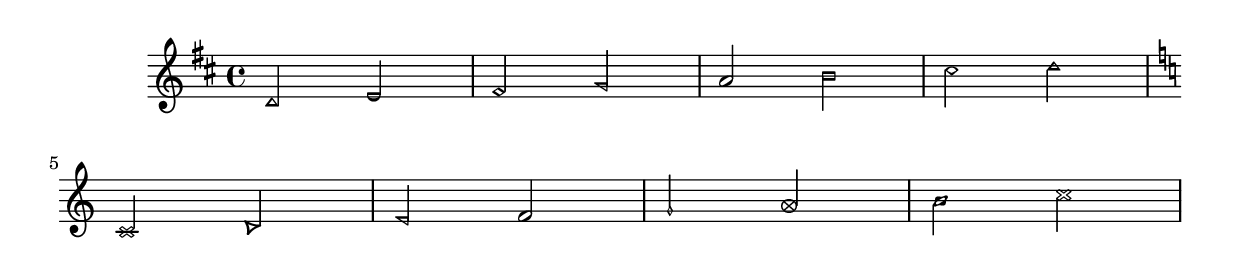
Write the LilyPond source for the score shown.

%% DO NOT EDIT this file manually; it is automatically
%% generated from LSR http://lsr.dsi.unimi.it
%% Make any changes in LSR itself, or in Documentation/snippets/new/ ,
%% and then run scripts/auxiliar/makelsr.py
%%
%% This file is in the public domain.
\version "2.14.0"

\header {
%% Translation of GIT committish: bbf8fd2b5a3ebf20a1fdc91613dc49045a53a270
  texidocit = "
La proprietà @code{shapeNoteStyles} può essere usata per definire vari
stili di teste di nota per ogni grado della scala (definita dall'armatura
di chiave o dalla proprietà @code{tonic}). Questa proprietà richiede un
insieme di simboli, che può essere puramente arbitrario (sono permesse
espressioni geometriche come @code{triangle}, @code{cross} e @code{xcircle})
o basato sull'antica tradizione tipografica americana (sono consentiti
anche alcuni nomi di nota latini).

Detto questo, per imitare gli antichi canzionieri americani, ci sono vari
stili predefiniti disponibili attraverso dei comodi comandi come
@code{\\aikenHeads} o @code{\\sacredHarpHeads}.

Questo esempio mostra modi diversi di ottenere teste di nota di varie
forme e illustra la possibilità di trasporre una melodia senza
perdere la corrispondenza tra le funzioni armoniche e gli stili delle
teste.

"
  doctitleit = "Applicazione degli stili delle teste di nota in base al grado della scala"

  lsrtags = "pitches, editorial-annotations"



%% Translation of GIT committish: 6977ddc9a3b63ea810eaecb864269c7d847ccf98
  doctitlees = "Aplicar estilos de cabeza según la nota de la escala"
  texidoces = "
La propiedad @code{shapeNoteStyles} se puede usar para definir varios
estilos de cabezas de nota para cada grado de la escala (según esté
establecido por la armadura o por la propiedad @code{tonic}).  Esta
propiedad requiere un conjunto de símbolos, que pueden ser puramente
arbitrarios (se permiten expresiones geométricas como @code{triangle},
triángulo, @code{cross}, aspas, y @code{xcircle}, círculo con aspas) o
basados en una antigua tradición americana de grabado (ciertos nombres
de nota latinos trambién se permiten).

Dicho esto, para imitar antiguos cancioneros americanos, existen varios
estilos predefinidos de cabezas de nota disponibles a través de
instrucciones de abreviatura como @code{\\aikenHeads} o
@code{\\sacredHarpHeads}.

Este ejemplo muestra distintas formas de obtener cabezas de notas con forma,
y muestra la capacidad de transportar una melodía sin perder la
correspondencia entre las funciones armónicas y los estilos de cabezas de
nota.

"


%% Translation of GIT committish: 0a868be38a775ecb1ef935b079000cebbc64de40
  doctitlede = "Notenkopfstile basierend auf der Tonleiterstufe erstellen"
  texidocde = "
Die @code{shapeNoteStyles}-(NotenFormenStile)-Eigenschaft kann benutzt
werden, um verschiedene Notenstile für jeden Schritt der Tonleiter
zu definieren (vorgegeben von der Tonart oder der @qq{tonic}
(Tonika)-Eigenschaft.  Diese Eigenschaft braucht eine Anzahl von Symbolen,
welche beliebig sein können (geometrische Ausdrücke wie @code{triangle}
(Dreieck), @code{cross} (Kreuz) und @code{xcircle} (X-Kreis) sind erlaubt)
oder basierend auf einer alten amerikanischen Notensatztradition (einige
lateinische Notenbezeichnungen sind auch erlaubt).

Um alte amerikanische Liederbücher zu imitieren, gibt es einige
vordefinierte Notenstile wie etwa @code{\\aikenHeads} (im Stil von Aiken)
oder @code{\\sacredHarpHeads} (im Stil der Sacred Harp-Tradition).

Dieses Beispiel zeigt, wie man unterschiedlich geformte Noten erhält und
eine Melodie transponieren kann, ohne dass das Verhältnis zwischen den
harmonischen Funktionen und dem Notenstil verloren geht.

"

%% Translation of GIT committish: 3b125956b08d27ef39cd48bfa3a2f1e1bb2ae8b4
  texidocfr = "
La propriété @code{shapeNoteStyles} permet d'affecter un profil
particulier à chaque degré de la gamme -- à partir de l'armure ou
de la propriété @code{tonic}.  Ses valeurs sont constituées d'une liste
de symboles, qu'il s'agisse de formes géométriques (@code{triangle},
@code{cross}, ou @code{xcircle}) ou basés sur la tradition des graveurs
américains (avec quelques noms de note latins).

LilyPond dispose de deux raccourcis, @code{\\aikenHeads} et
@code{\\sacredHarpHeads}, permettant de reproduire d'anciens recueils de
chansons américaines.

L'exemple suivant montre plusieurs manières de profiler les têtes de
note, ainsi que la capacité de transposer tout en respectant la fonction
harmonique de chaque note dans la gamme.

"
  doctitlefr = "Profilage des notes selon leur degré dans la gamme"

  texidoc = "
The @code{shapeNoteStyles} property can be used to define various note
head styles for each step of the scale (as set by the key signature or
the @code{tonic} property). This property requires a set of symbols,
which can be purely arbitrary (geometrical expressions such as
@code{triangle}, @code{cross}, and @code{xcircle} are allowed) or based
on old American engraving tradition (some latin note names are also
allowed).

That said, to imitate old American song books, there are several
predefined note head styles available through shortcut commands such as
@code{\\aikenHeads} or @code{\\sacredHarpHeads}.

This example shows different ways to obtain shape note heads, and
demonstrates the ability to transpose a melody without losing the
correspondence between harmonic functions and note head styles.

"
  doctitle = "Applying note head styles depending on the step of the scale"
} % begin verbatim

fragment = {
  \key c \major
  c2 d
  e2 f
  g2 a
  b2 c
}

\new Staff {
  \transpose c d
  \relative c' {
    \set shapeNoteStyles = #'#(do re mi fa
                               #f la ti)
    \fragment
  }

  \break

  \relative c' {
    \set shapeNoteStyles = #'#(cross triangle fa #f
                               mensural xcircle diamond)
    \fragment
  }
}

